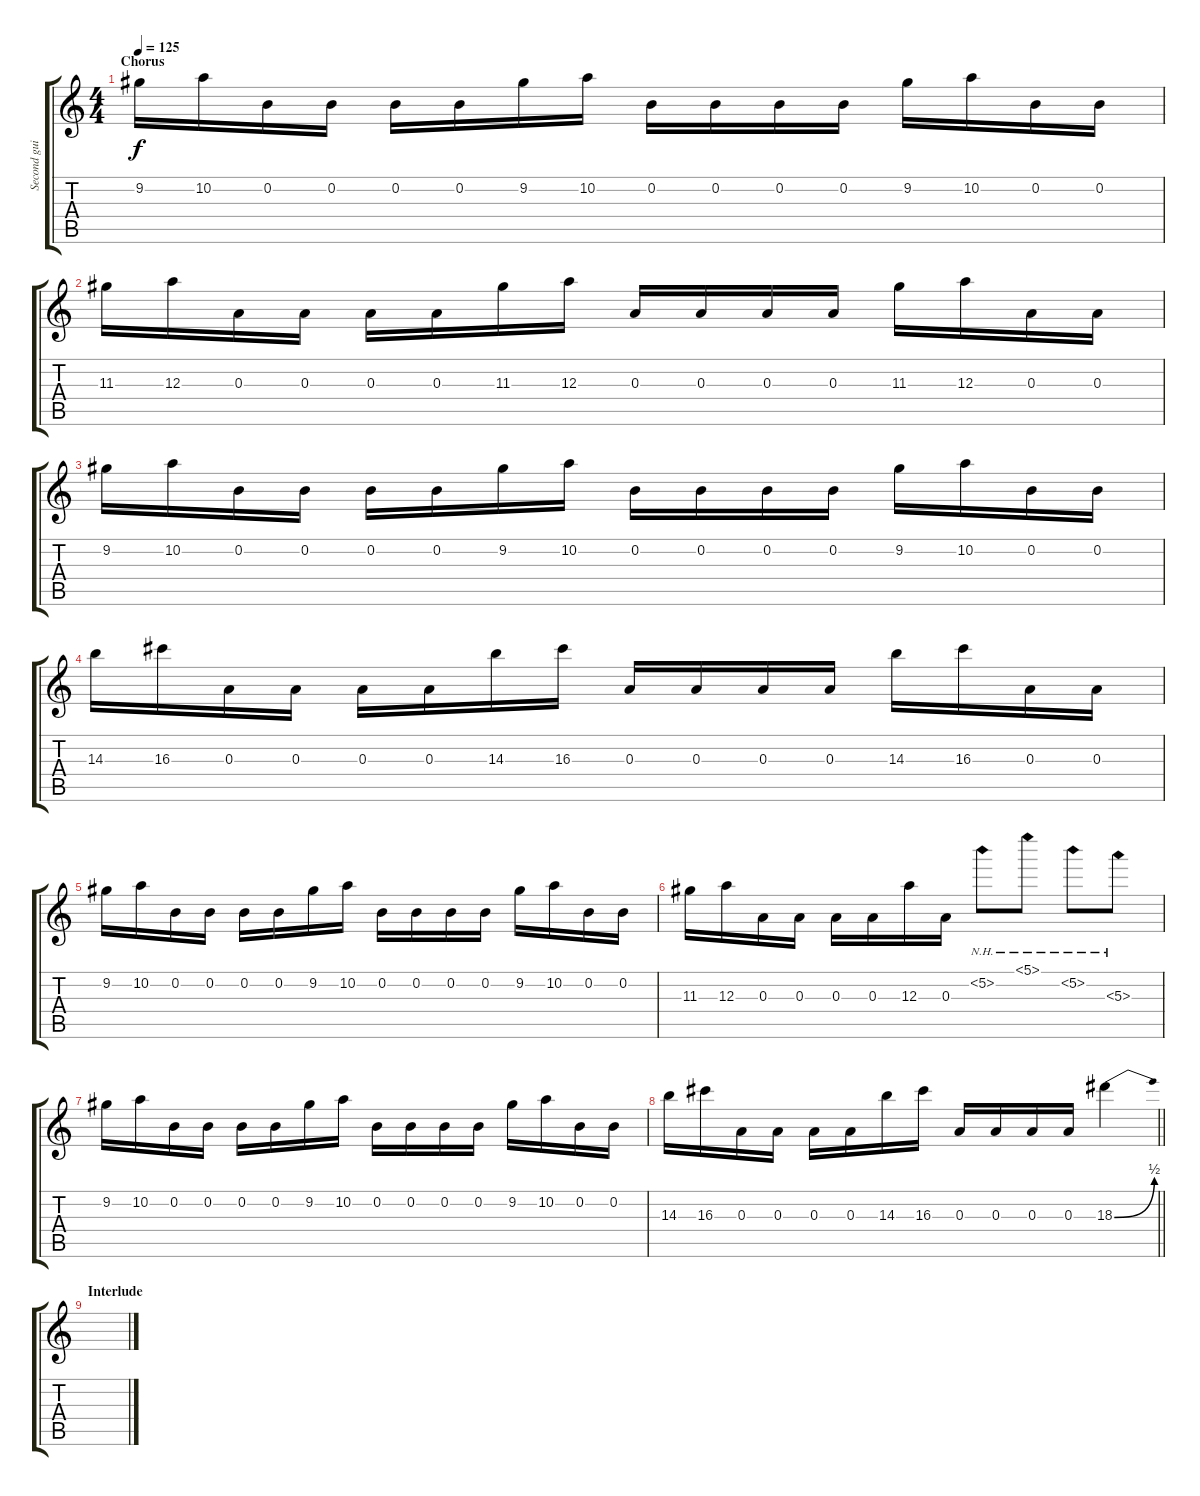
\track ("Second guitar" "Second gui") {instrument distortionguitar}
\staff {score tabs}
\tuning (E4 B3 A3 D3 A2 D2) {hide}
\ts (4 4)
\section ("" "Chorus")
\tempo 125
\clef g2
\ks c
9.2.16{dy f} 10.2.16 0.2.16 0.2.16 0.2.16 0.2.16 9.2.16 10.2.16 0.2.16 0.2.16 0.2.16 0.2.16 9.2.16 10.2.16 0.2.16 0.2.16 |
11.3.16 12.3.16 0.3.16 0.3.16 0.3.16 0.3.16 11.3.16 12.3.16 0.3.16 0.3.16 0.3.16 0.3.16 11.3.16 12.3.16 0.3.16 0.3.16 |
9.2.16 10.2.16 0.2.16 0.2.16 0.2.16 0.2.16 9.2.16 10.2.16 0.2.16 0.2.16 0.2.16 0.2.16 9.2.16 10.2.16 0.2.16 0.2.16 |
14.3.16 16.3.16 0.3.16 0.3.16 0.3.16 0.3.16 14.3.16 16.3.16 0.3.16 0.3.16 0.3.16 0.3.16 14.3.16 16.3.16 0.3.16 0.3.16 |
9.2.16 10.2.16 0.2.16 0.2.16 0.2.16 0.2.16 9.2.16 10.2.16 0.2.16 0.2.16 0.2.16 0.2.16 9.2.16 10.2.16 0.2.16 0.2.16 |
11.3.16 12.3.16 0.3.16 0.3.16 0.3.16 0.3.16 12.3.16 0.3.16 5.2{nh}.8 5.1{nh}.8 5.2{nh}.8 5.3{nh}.8 |
9.2.16 10.2.16 0.2.16 0.2.16 0.2.16 0.2.16 9.2.16 10.2.16 0.2.16 0.2.16 0.2.16 0.2.16 9.2.16 10.2.16 0.2.16 0.2.16 |
\barLineRight lightlight
14.3.16 16.3.16 0.3.16 0.3.16 0.3.16 0.3.16 14.3.16 16.3.16 0.3.16 0.3.16 0.3.16 0.3.16 18.3{be (bend 0 0 60 2)}.4 |
\section ("" "Interlude")
